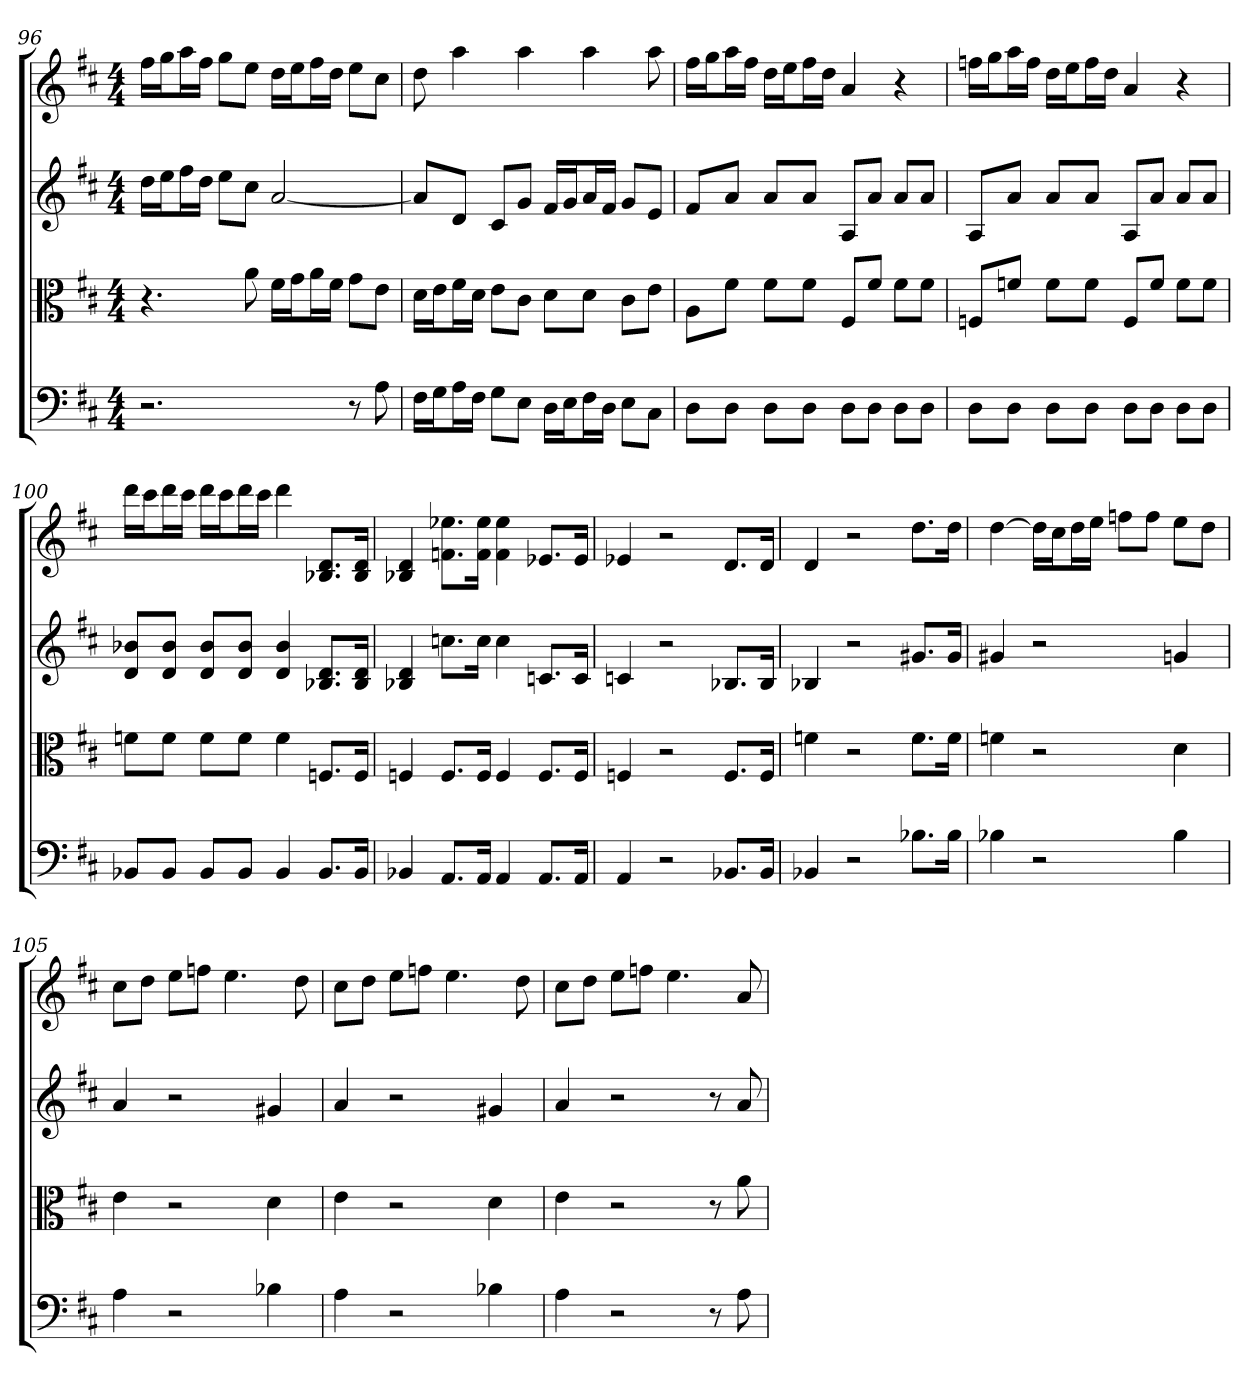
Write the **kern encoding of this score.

**kern	**kern	**kern	**kern
*part4	*part3	*part2	*part1
*staff4	*staff3	*staff2	*staff1
*clefF4	*clefC3	*	*
*k[f#c#]	*k[f#c#]	*k[f#c#]	*k[f#c#]
*D:	*D:	*D:	*D:
*M4/4	*M4/4	*M4/4	*M4/4
=96	=96	=96	=96
2.r	4.r	16ddLL	16ff#LL
.	.	16eeJ	16ggJ
.	.	16ff#L	16aaL
.	.	16ddJJ	16ff#JJ
.	.	8eeL	8ggL
.	8a	8cc#J	8eeJ
.	16f#\LL	[2a	16ddLL
.	16g\J	.	16eeJ
.	16a\L	.	16ff#L
.	16f#\JJ	.	16ddJJ
8r	8g\L	.	8eeL
8A	8e\J	.	8cc#J
=97	=97	=97	=97
16F#\LL	16d\LL	8aL]	8dd
16G\J	16e\J	.	.
16A\L	16f#\L	8dJ	4aa
16F#\JJ	16d\JJ	.	.
8G\L	8e\L	8c#L	.
8E\J	8c#\J	8gJ	4aa
16D\LL	8d\L	16f#LL	.
16E\J	.	16gJ	.
16F#\L	8d\J	16aL	4aa
16D\JJ	.	16f#JJ	.
8E\L	8c#\L	8gL	.
8C#\J	8e\J	8eJ	8aa
=98	=98	=98	=98
8D\L	8A\L	8f#L	16ff#LL
.	.	.	16ggJ
8D\J	8f#\J	8aJ	16aaL
.	.	.	16ff#JJ
8D\L	8f#\L	8aL	16ddLL
.	.	.	16eeJ
8D\J	8f#\J	8aJ	16ff#L
.	.	.	16ddJJ
8D\L	8F#/L	8AL	4a
8D\J	8f#/J	8aJ	.
8D\L	8f#\L	8aL	4r
8D\J	8f#\J	8aJ	.
=99	=99	=99	=99
8D\L	8Fn/L	8AL	16ffnLL
.	.	.	16ggJ
8D\J	8fn/J	8aJ	16aaL
.	.	.	16ffJJ
8D\L	8f\L	8aL	16ddLL
.	.	.	16eeJ
8D\J	8f\J	8aJ	16ffL
.	.	.	16ddJJ
8D\L	8F/L	8AL	4a
8D\J	8f/J	8aJ	.
8D\L	8f\L	8aL	4r
8D\J	8f\J	8aJ	.
=100	=100	=100	=100
8BB-X/L	8fn\L	8d 8b-XL	16dddLL
.	.	.	16ccc#J
8BB-/J	8f\J	8d 8b-J	16dddL
.	.	.	16ccc#JJ
8BB-/L	8f\L	8d 8b-L	16dddLL
.	.	.	16ccc#J
8BB-/J	8f\J	8d 8b-J	16dddL
.	.	.	16ccc#JJ
4BB-	4f	4d 4b-	4ddd
8.BB-/L	8.Fn/L	8.B-X 8.dL	8.B-X 8.dL
16BB-/Jk	16F/Jk	16B- 16dJk	16B- 16dJk
=101	=101	=101	=101
4BB-X	4Fn	4B-X 4d	4B-X 4d
8.AA/L	8.F/L	8.ccnL	8.fn 8.ee-XL
16AA/Jk	16F/Jk	16ccJk	16f 16ee-Jk
4AA	4F	4cc	4f 4ee-
8.AA/L	8.F/L	8.cnL	8.e-XL
16AA/Jk	16F/Jk	16cJk	16e-Jk
=102	=102	=102	=102
4AA	4Fn	4cn	4e-X
2r	2r	2r	2r
8.BB-X/L	8.F/L	8.B-XL	8.dL
16BB-/Jk	16F/Jk	16B-Jk	16dJk
=103	=103	=103	=103
4BB-X	4fn	4B-X	4d
2r	2r	2r	2r
8.B-X\L	8.f\L	8.g#XL	8.ddL
16B-\Jk	16f\Jk	16g#Jk	16ddJk
=104	=104	=104	=104
4B-X	4fn	4g#X	[4dd
2r	2r	2r	16ddLL]
.	.	.	16cc#J
.	.	.	16ddL
.	.	.	16eeJJ
.	.	.	8ffnL
.	.	.	8ffJ
4B-	4d	4gn	8eeL
.	.	.	8ddJ
=105	=105	=105	=105
4A	4e	4a	8cc#L
.	.	.	8ddJ
2r	2r	2r	8eeL
.	.	.	8ffnJ
.	.	.	4.ee
4B-X	4d	4g#X	.
.	.	.	8dd
=106	=106	=106	=106
4A	4e	4a	8cc#L
.	.	.	8ddJ
2r	2r	2r	8eeL
.	.	.	8ffnJ
.	.	.	4.ee
4B-X	4d	4g#X	.
.	.	.	8dd
=107	=107	=107	=107
4A	4e	4a	8cc#L
.	.	.	8ddJ
2r	2r	2r	8eeL
.	.	.	8ffnJ
.	.	.	4.ee
8r	8r	8r	.
8A	8a	8a	8a
=	=	=	=
*-	*-	*-	*-
